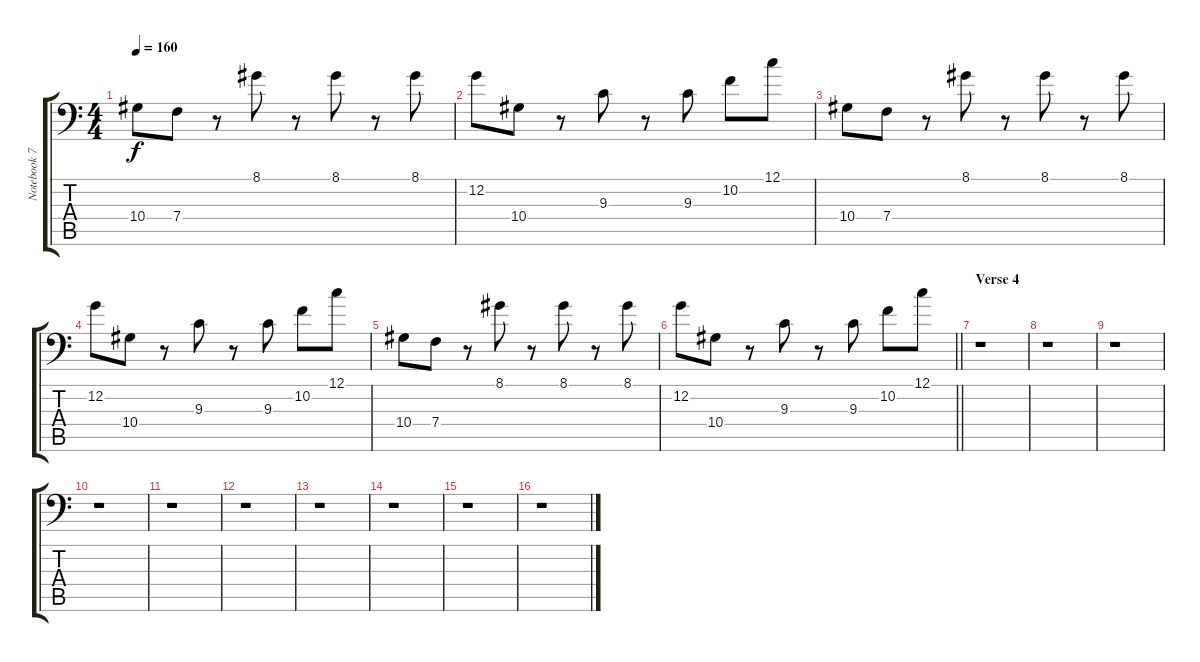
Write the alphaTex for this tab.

\track ("Notebook 7" "Notebook 7") {instrument lead1square}
\staff {score tabs}
\tuning (C4 G3 Eb3 Bb2 F2 Bb1) {hide}
\ts (4 4)
\tempo 160
\clef f4
\ks c
10.4.8{dy f} 7.4.8 r.8 8.1.8 r.8 8.1.8 r.8 8.1.8 |
12.2.8 10.4.8 r.8 9.3.8 r.8 9.3.8 10.2.8 12.1.8 |
10.4.8 7.4.8 r.8 8.1.8 r.8 8.1.8 r.8 8.1.8 |
12.2.8 10.4.8 r.8 9.3.8 r.8 9.3.8 10.2.8 12.1.8 |
10.4.8 7.4.8 r.8 8.1.8 r.8 8.1.8 r.8 8.1.8 |
\barLineRight lightlight
12.2.8 10.4.8 r.8 9.3.8 r.8 9.3.8 10.2.8 12.1.8 |
\section ("" "Verse 4")
r.1 |
r.1 |
r.1 |
r.1 |
r.1 |
r.1 |
r.1 |
r.1 |
r.1 |
r.1
